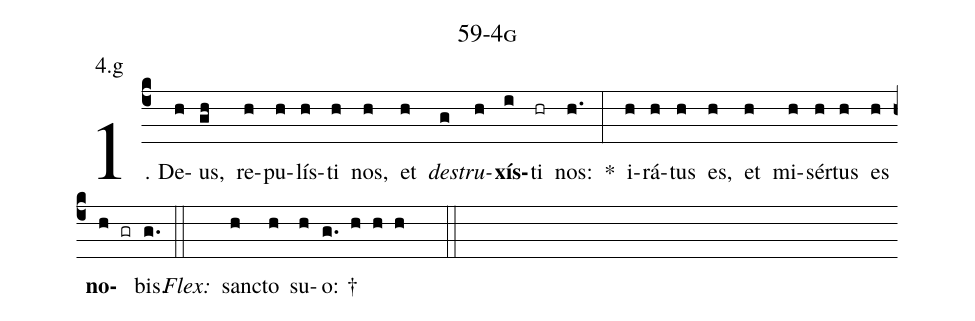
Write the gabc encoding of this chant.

name: 59-4g;
annotation: 4.g;
%%
(c4)1. De(h)us,(gh) re(h)pu(h)lís(h)ti(h) nos,(h) et(h) <i>de</i>(g)<i>stru</i>(h)<b>xís</b>(i)ti(hr) nos:(h.) *(:) i(h)rá(h)tus(h) es,(h) et(h) mi(h)sér(h)tus(h) es(h) <b>no</b>(h gr)bis.(g.) (::)
<i>Flex:</i>()  sanc(h)to(h) su(h)o: †(g. h h h  ::)
